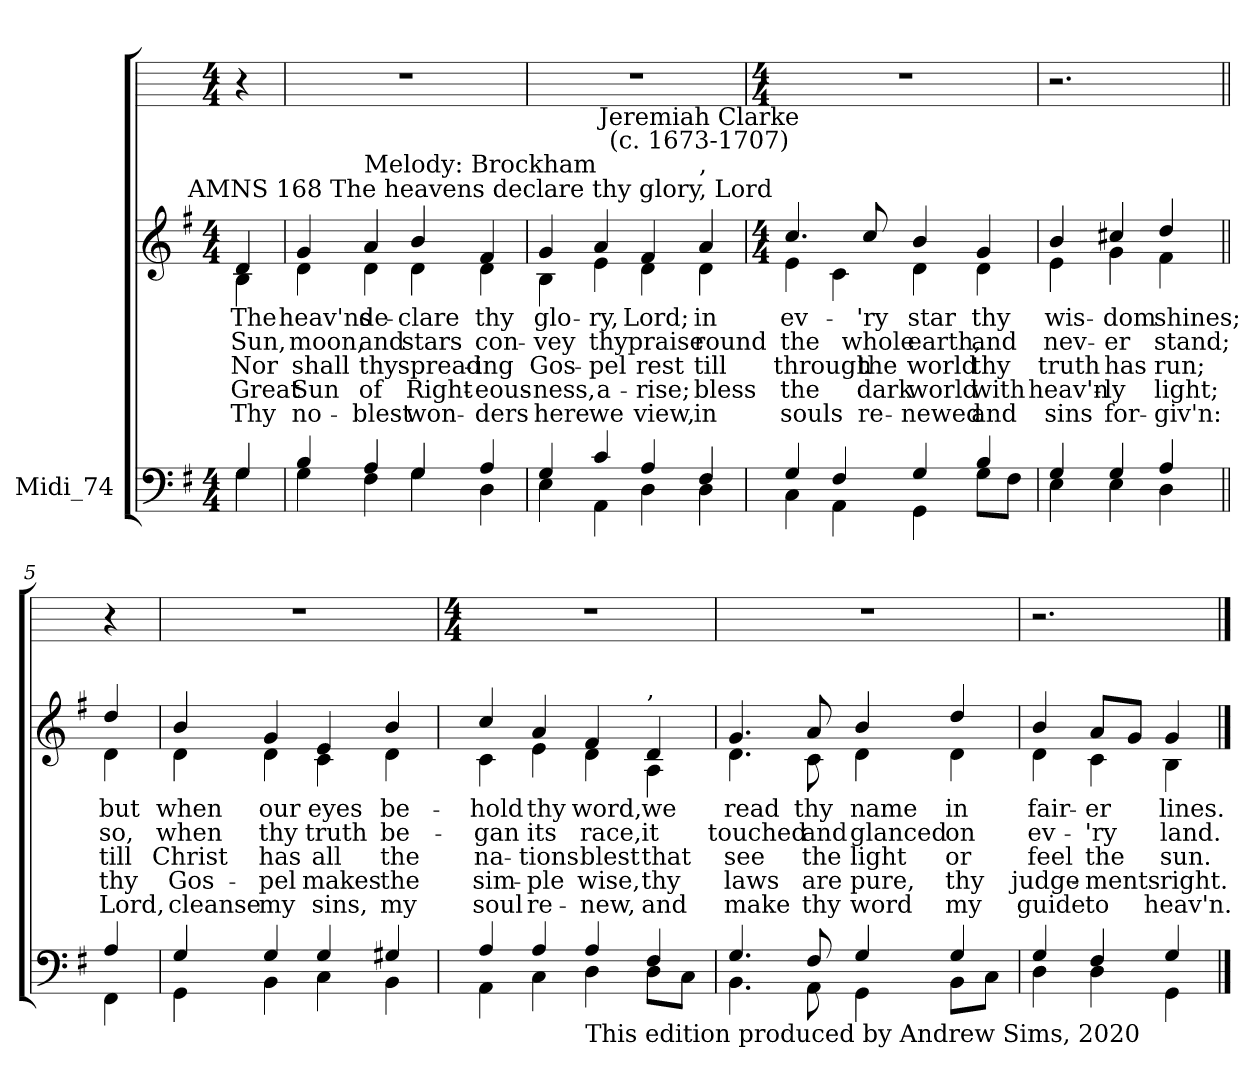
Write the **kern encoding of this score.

**kern	**kern	**text	**text	**text	**text	**text	**kern
*part3	*part2	*part2	*part2	*part2	*part2	*part2	*part1
*staff3	*staff2	*staff2	*staff2	*staff2	*staff2	*staff2	*staff1
*I"Midi_74	*	*	*	*	*	*	*
*clefF4	*clefG2	*	*	*	*	*	*
*k[f#]	*k[f#]	*	*	*	*	*	*
*G:	*G:	*	*	*	*	*	*
*M4/4	*M4/4	*	*	*	*	*	*M4/4
=	=	=	=	=	=	=	=
*^	*	*	*	*	*	*	*
!	!	!LO:TX:a:cj:t=Isaac Watts\n(1674-1748)	!	!	!	!	!	!
!	!	!	!LO:LY:b	!LO:LY:b	!LO:LY:b	!LO:LY:b	!LO:LY:b	!
*	*	*^	*	*	*	*	*	*
4G/	4G\	4d/	4B\	The	Sun,	Nor	Great	Thy	4r
=1	=1	=1	=1	=1	=1	=1	=1	=1	=1
!	!	!	!	!LO:LY:b	!LO:LY:b	!LO:LY:b	!LO:LY:b	!LO:LY:b	!
4B/	4G\	4g/	4d\	heav'ns	moon,	shall	Sun	no-	1r
!	!	!	!	!LO:LY:b	!LO:LY:b	!LO:LY:b	!LO:LY:b	!LO:LY:b	!
4A/	4F#\	4a/	4d\	-de-	-and	thy	of	blest	.
!	!	!	!	!LO:LY:b	!LO:LY:b	!LO:LY:b	!LO:LY:b	!LO:LY:b	!
4G/	4G\	4b/	4d\	clare	stars	spread-	-Right-	-won-	.
!	!	!LO:TX:a:cj:t=AMNS 168 The heavens declare thy glory, Lord	!	!	!	!	!	!	!
!	!	!LO:TX:a:cj:t=Melody&colon; Brockham	!	!	!	!	!	!	!
!	!	!	!	!LO:LY:b	!LO:LY:b	!LO:LY:b	!LO:LY:b	!LO:LY:b	!
4A/	4D\	4f#/	4d\	-thy	con-	-ing	eous-	-ders	.
=2	=2	=2	=2	=2	=2	=2	=2	=2	=2
!	!	!	!	!LO:LY:b	!LO:LY:b	!LO:LY:b	!LO:LY:b	!LO:LY:b	!
4G/	4E\	4g/	4B\	glo-	-vey	Gos-	-ness,	here	1r
!	!	!	!	!LO:LY:b	!LO:LY:b	!LO:LY:b	!LO:LY:b	!LO:LY:b	!
4c/	4AA\	4a/	4e\	ry,	thy	pel	a-	-we	.
!	!	!	!	!LO:LY:b	!LO:LY:b	!LO:LY:b	!LO:LY:b	!LO:LY:b	!
4A/	4D\	4f#/	4d\	Lord;	praise	rest	rise;	view,	.
!	!	!LO:TX:a:t=,	!	!	!	!	!	!	!
!	!	!LO:TX:a:cj:t=Jeremiah Clarke\n(c. 1673-1707)	!	!	!	!	!	!	!
!	!	!	!	!LO:LY:b	!LO:LY:b	!LO:LY:b	!LO:LY:b	!LO:LY:b	!
4F#/	4D\	4a/	4d\	in	round	till	bless	in	.
!!LO:LB:g=z
=3	=3	=3	=3	=3	=3	=3	=3	=3	=3
*	*	*M4/4	*	*	*	*	*	*	*M4/4
!	!	!	!	!LO:LY:b	!LO:LY:b	!LO:LY:b	!LO:LY:b	!LO:LY:b	!
4G/	4C\	4.cc/	4e\	ev-	-the	through	the	souls	1r
4F#/	4AA\	.	4c\	.	.	.	.	.	.
!	!	!	!	!LO:LY:b	!LO:LY:b	!LO:LY:b	!LO:LY:b	!LO:LY:b	!
.	.	8cc/	.	'ry	whole	the	dark	re-	.
!	!	!	!	!LO:LY:b	!LO:LY:b	!LO:LY:b	!LO:LY:b	!LO:LY:b	!
4G/	4GG\	4b/	4d\	-star	earth,	world	world	newed	.
!	!	!	!	!LO:LY:b	!LO:LY:b	!LO:LY:b	!LO:LY:b	!LO:LY:b	!
4B/	8G\L	4g/	4d\	thy	and	thy	with	and	.
.	8F#\J	.	.	.	.	.	.	.	.
=4	=4	=4	=4	=4	=4	=4	=4	=4	=4
!	!	!	!	!LO:LY:b	!LO:LY:b	!LO:LY:b	!LO:LY:b	!LO:LY:b	!
4G/	4E\	4b/	4e\	wis-	-nev-	-truth	heav'n-	-sins	2.r
!	!	!	!	!LO:LY:b	!LO:LY:b	!LO:LY:b	!LO:LY:b	!LO:LY:b	!
4G/	4E\	4cc#X/	4g\	dom	er	has	ly	for-	.
!	!	!	!	!LO:LY:b	!LO:LY:b	!LO:LY:b	!LO:LY:b	!LO:LY:b	!
4A/	4D\	4dd/	4f#\	-shines;	stand;	run;	light;	giv'n:	.
=5||	=5||	=5||	=5||	=5||	=5||	=5||	=5||	=5||	=5||
!	!	!	!	!LO:LY:b	!LO:LY:b	!LO:LY:b	!LO:LY:b	!LO:LY:b	!
4A/	4FF#\	4dd/	4d\	but	so,	till	thy	Lord,	4r
=6	=6	=6	=6	=6	=6	=6	=6	=6	=6
!	!	!	!	!LO:LY:b	!LO:LY:b	!LO:LY:b	!LO:LY:b	!LO:LY:b	!
4G/	4GG\	4b/	4d\	when	when	Christ	Gos-	-cleanse	1r
!	!	!	!	!LO:LY:b	!LO:LY:b	!LO:LY:b	!LO:LY:b	!LO:LY:b	!
4G/	4BB\	4g/	4d\	our	thy	has	pel	my	.
!	!	!	!	!LO:LY:b	!LO:LY:b	!LO:LY:b	!LO:LY:b	!LO:LY:b	!
4G/	4C\	4e/	4c\	eyes	truth	all	makes	sins,	.
!	!	!	!	!LO:LY:b	!LO:LY:b	!LO:LY:b	!LO:LY:b	!LO:LY:b	!
4G#X/	4BB\	4b/	4d\	be-	-be-	-the	the	my	.
!!LO:LB:g=z
=7	=7	=7	=7	=7	=7	=7	=7	=7	=7
*	*	*	*	*	*	*	*	*	*M4/4
!	!	!	!	!LO:LY:b	!LO:LY:b	!LO:LY:b	!LO:LY:b	!LO:LY:b	!
4A/	4AA\	4cc/	4c\	hold	gan	na-	-sim-	-soul	1r
!	!	!	!	!LO:LY:b	!LO:LY:b	!LO:LY:b	!LO:LY:b	!LO:LY:b	!
4A/	4C\	4a/	4e\	thy	its	tions	ple	re-	.
!LO:TX:b:t=This edition produced by Andrew Sims, 2020	!	!	!	!	!	!	!	!	!
!	!	!	!	!LO:LY:b	!LO:LY:b	!LO:LY:b	!LO:LY:b	!LO:LY:b	!
4A/	4D\	4f#/	4d\	-word,	race,	blest	wise,	new,	.
!	!	!LO:TX:a:t=,	!	!	!	!	!	!	!
!	!	!	!	!LO:LY:b	!LO:LY:b	!LO:LY:b	!LO:LY:b	!LO:LY:b	!
4F#/	8D\L	4d/	4A\	we	it	that	thy	and	.
.	8C\J	.	.	.	.	.	.	.	.
=8	=8	=8	=8	=8	=8	=8	=8	=8	=8
!	!	!	!	!LO:LY:b	!LO:LY:b	!LO:LY:b	!LO:LY:b	!LO:LY:b	!
4.G/	4.BB\	4.g/	4.d\	read	touched	see	laws	make	1r
!	!	!	!	!LO:LY:b	!LO:LY:b	!LO:LY:b	!LO:LY:b	!LO:LY:b	!
8F#/	8AA\	8a/	8c\	thy	and	the	are	thy	.
!	!	!	!	!LO:LY:b	!LO:LY:b	!LO:LY:b	!LO:LY:b	!LO:LY:b	!
4G/	4GG\	4b/	4d\	name	glanced	light	pure,	word	.
!	!	!	!	!LO:LY:b	!LO:LY:b	!LO:LY:b	!LO:LY:b	!LO:LY:b	!
4G/	8BB\L	4dd/	4d\	in	on	or	thy	my	.
.	8C\J	.	.	.	.	.	.	.	.
=9	=9	=9	=9	=9	=9	=9	=9	=9	=9
!	!	!	!	!LO:LY:b	!LO:LY:b	!LO:LY:b	!LO:LY:b	!LO:LY:b	!
4G/	4D\	4b/	4d\	fair-	-ev-	-feel	judge-	-guide	2.r
!	!	!	!	!LO:LY:b	!LO:LY:b	!LO:LY:b	!LO:LY:b	!LO:LY:b	!
4F#/	4D\	8a/L	4c\	er	'ry	the	ments	to	.
.	.	8g/J	.	.	.	.	.	.	.
!	!	!	!	!LO:LY:b	!LO:LY:b	!LO:LY:b	!LO:LY:b	!LO:LY:b	!
4G/	4GG\	4g/	4B\	lines.	land.	sun.	right.	heav'n.	.
*v	*v	*	*	*	*	*	*	*	*
*	*v	*v	*	*	*	*	*	*
==	==	==	==	==	==	==	==
*-	*-	*-	*-	*-	*-	*-	*-
